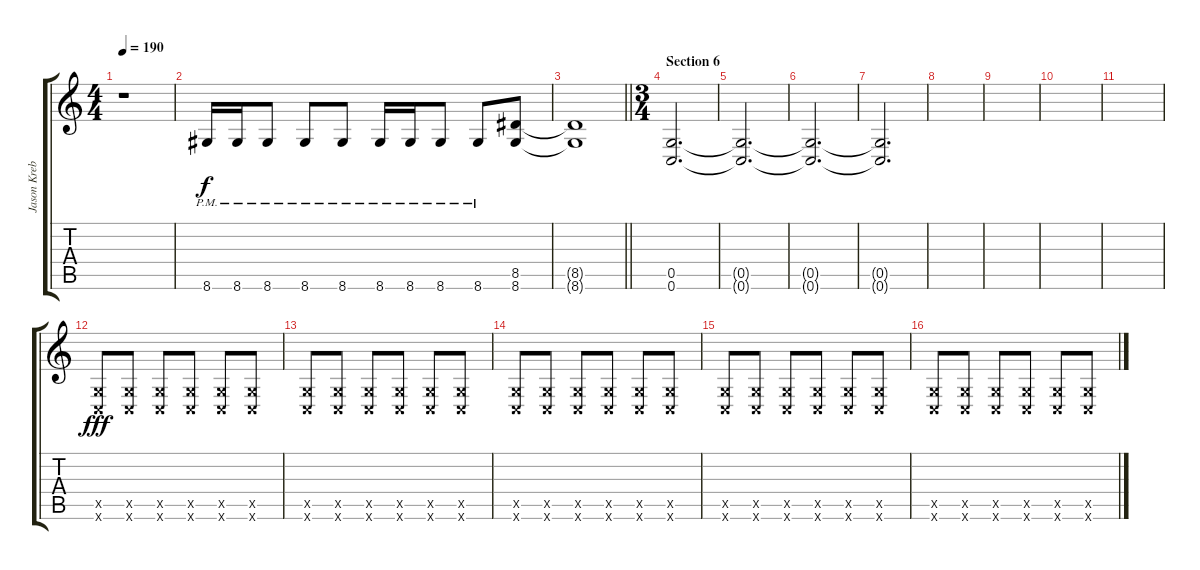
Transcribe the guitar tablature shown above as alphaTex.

\track ("Jason Krebs " "Jason Kreb") {instrument overdrivenguitar}
\staff {score tabs}
\tuning (D4 A3 F3 C3 G2 C2) {hide}
\ts (4 4)
\tempo 190
\clef g2
\ks c
r.1{dy f} |
8.6{pm}.16 8.6{pm}.16 8.6{pm}.8 8.6{pm}.8 8.6{pm}.8 8.6{pm}.16 8.6{pm}.16 8.6{pm}.8 8.6{pm}.8 (8.5 8.6).8 |
\barLineRight lightlight
(8.5{t} 8.6{t}).1 |
\ts (3 4)
\section ("" "Section 6")
(0.5 0.6).2{d} |
(0.5{t} 0.6{t}).2{d} |
(0.5{t} 0.6{t}).2{d} |
(0.5{t} 0.6{t}).2{d} |
|
|
|
|
(0.5{x} 0.6{x}).8{dy fff} (0.5{x} 0.6{x}).8 (0.5{x} 0.6{x}).8 (0.5{x} 0.6{x}).8 (0.5{x} 0.6{x}).8 (0.5{x} 0.6{x}).8 |
(0.5{x} 0.6{x}).8 (0.5{x} 0.6{x}).8 (0.5{x} 0.6{x}).8 (0.5{x} 0.6{x}).8 (0.5{x} 0.6{x}).8 (0.5{x} 0.6{x}).8 |
(0.5{x} 0.6{x}).8 (0.5{x} 0.6{x}).8 (0.5{x} 0.6{x}).8 (0.5{x} 0.6{x}).8 (0.5{x} 0.6{x}).8 (0.5{x} 0.6{x}).8 |
(0.5{x} 0.6{x}).8 (0.5{x} 0.6{x}).8 (0.5{x} 0.6{x}).8 (0.5{x} 0.6{x}).8 (0.5{x} 0.6{x}).8 (0.5{x} 0.6{x}).8 |
(0.5{x} 0.6{x}).8 (0.5{x} 0.6{x}).8 (0.5{x} 0.6{x}).8 (0.5{x} 0.6{x}).8 (0.5{x} 0.6{x}).8 (0.5{x} 0.6{x}).8
